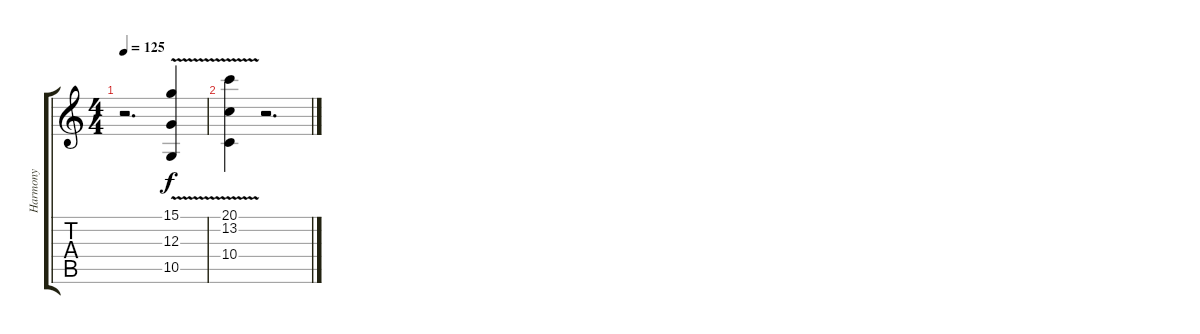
\track ("Harmony" "Harmony") {instrument violin}
\staff {score tabs}
\tuning (E4 B3 G3 D3 A2 E2) {hide}
\ts (4 4)
\tempo 125
\clef g2
\ks c
r.2{d dy f} (15.1{v} 12.3 10.5).4 |
(20.1{v} 13.2{v} 10.4{v}).4 r.2{d}
